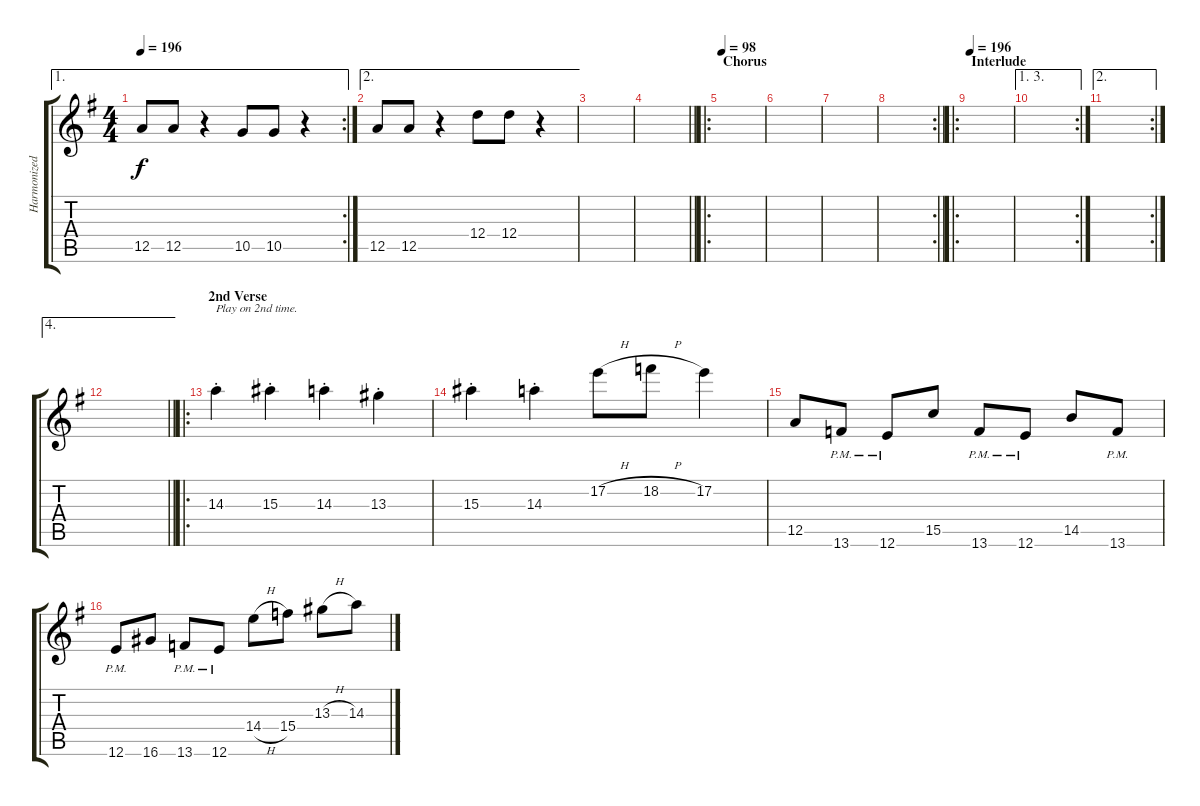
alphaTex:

\track ("Harmonized/Rhythm Gtr" "Harmonized") {instrument distortionguitar}
\staff {score tabs}
\tuning (E4 B3 G3 D3 A2 E2) {hide}
\ae 1
\rc 2
\ts (4 4)
\tempo 196
\clef g2
\ks g
12.5.8{dy f} 12.5.8 r.4 10.5.8 10.5.8 r.4 |
\ae 2
12.5.8 12.5.8 r.4 12.4.8 12.4.8 r.4 |
|
\barLineRight lightlight
|
\ro
\section ("" "Chorus")
\tempo 98
|
|
|
\rc 2
\barLineRight lightlight
|
\ro
\section ("" "Interlude")
\tempo 196
|
\ae (1 3)
\rc 2
|
\ae 2
\rc 2
|
\ae 4
\barLineRight lightlight
|
\ro
\section ("" "2nd Verse")
14.3{st}.4{txt "Play on 2nd time."} 15.3{st}.4 14.3{st}.4 13.3{st}.4 |
15.3{st}.4 14.3{st}.4 17.2{h}.8 18.2{h}.8 17.2.4 |
12.5.8 13.6{pm}.8 12.6{pm}.8 15.5.8 13.6{pm}.8 12.6{pm}.8 14.5.8 13.6{pm}.8 |
12.6{pm}.8 16.6.8 13.6{pm}.8 12.6{pm}.8 14.4{h}.8 15.4.8 13.3{h}.8 14.3.8
